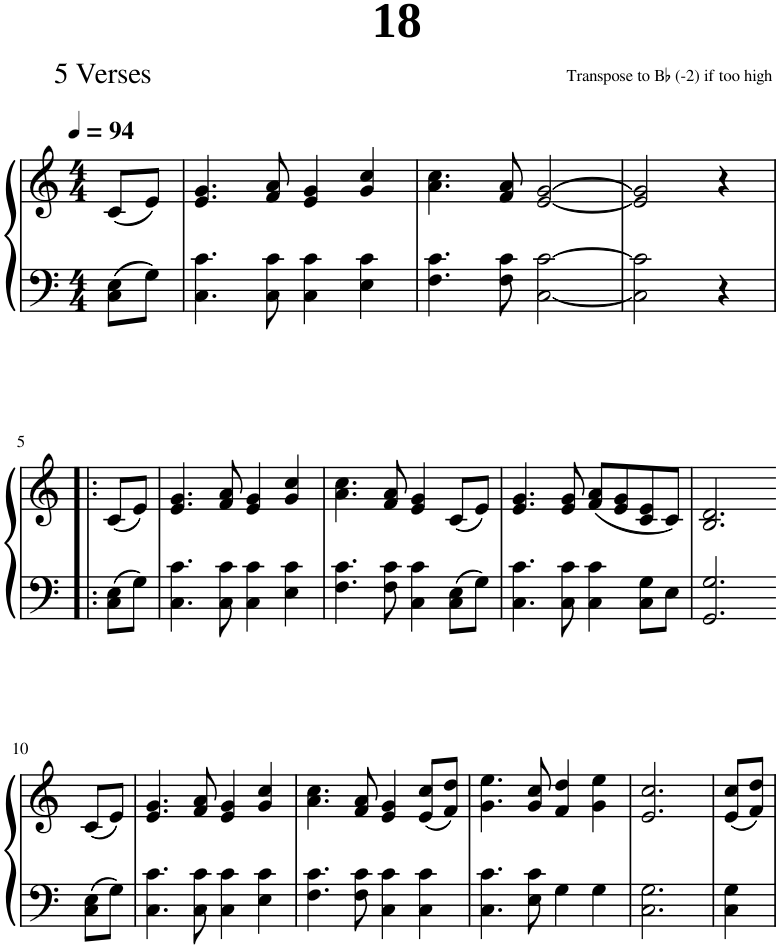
**kern	**kern
*part1	*part1
*staff2	*staff1
*I"Piano	*
*I'Pno.	*
*clefF4	*clefG2
*k[]	*k[]
*M4/4	*M4/4
*MM94	*MM94
=1	=1
8C\ 8E\L	(8c/L
8G\J	8e/J)
=2	=2
4.C\ 4.c\	4.e/ 4.g/
8C\ 8c\	8f/ 8a/
4C\ 4c\	4e/ 4g/
4E\ 4c\	4g/ 4cc/
=3	=3
4.F\ 4.c\	4.a\ 4.cc\
8F\ 8c\	8f/ 8a/
[2C\ [2c\	[2e/ [2g/
=4	=4
2C\] 2c\]	2e/] 2g/]
4r	4r
!!LO:LB:g=z
=5!|:	=5!|:
8C\ 8E\L	(8c/L
8G\J	8e/J)
=6	=6
4.C\ 4.c\	4.e/ 4.g/
8C\ 8c\	8f/ 8a/
4C\ 4c\	4e/ 4g/
4E\ 4c\	4g/ 4cc/
=7	=7
4.F\ 4.c\	4.a\ 4.cc\
8F\ 8c\	8f/ 8a/
4C\ 4c\	4e/ 4g/
8C\ 8E\L	(8c/L
8G\J	8e/J)
=8	=8
4.C\ 4.c\	4.e/ 4.g/
8C\ 8c\	8e/ 8g/
4C\ 4c\	(8f/ 8a/L
.	8e/ 8g/
8C\ 8G\L	8c/ 8e/
8E\J	8c/J)
=9	=9
2.GG/ 2.G/	2.B/ 2.d/
!!LO:LB:g=z
=10-	=10-
8C\ 8E\L	(8c/L
8G\J	8e/J)
=11	=11
4.C\ 4.c\	4.e/ 4.g/
8C\ 8c\	8f/ 8a/
4C\ 4c\	4e/ 4g/
4E\ 4c\	4g/ 4cc/
=12	=12
4.F\ 4.c\	4.a\ 4.cc\
8F\ 8c\	8f/ 8a/
4C\ 4c\	4e/ 4g/
4C\ 4c\	(8e/ 8cc/L
.	8f/ 8dd/J)
=13	=13
4.C\ 4.c\	4.g\ 4.ee\
8E\ 8c\	8g/ 8cc/
4G\	4f/ 4dd/
4G\	4g\ 4ee\
=14	=14
2.C\ 2.G\	2.e/ 2.cc/
=15	=15
4C\ 4G\	(8e/ 8cc/L
.	8f/ 8dd/J)
=	=
*-	*-
